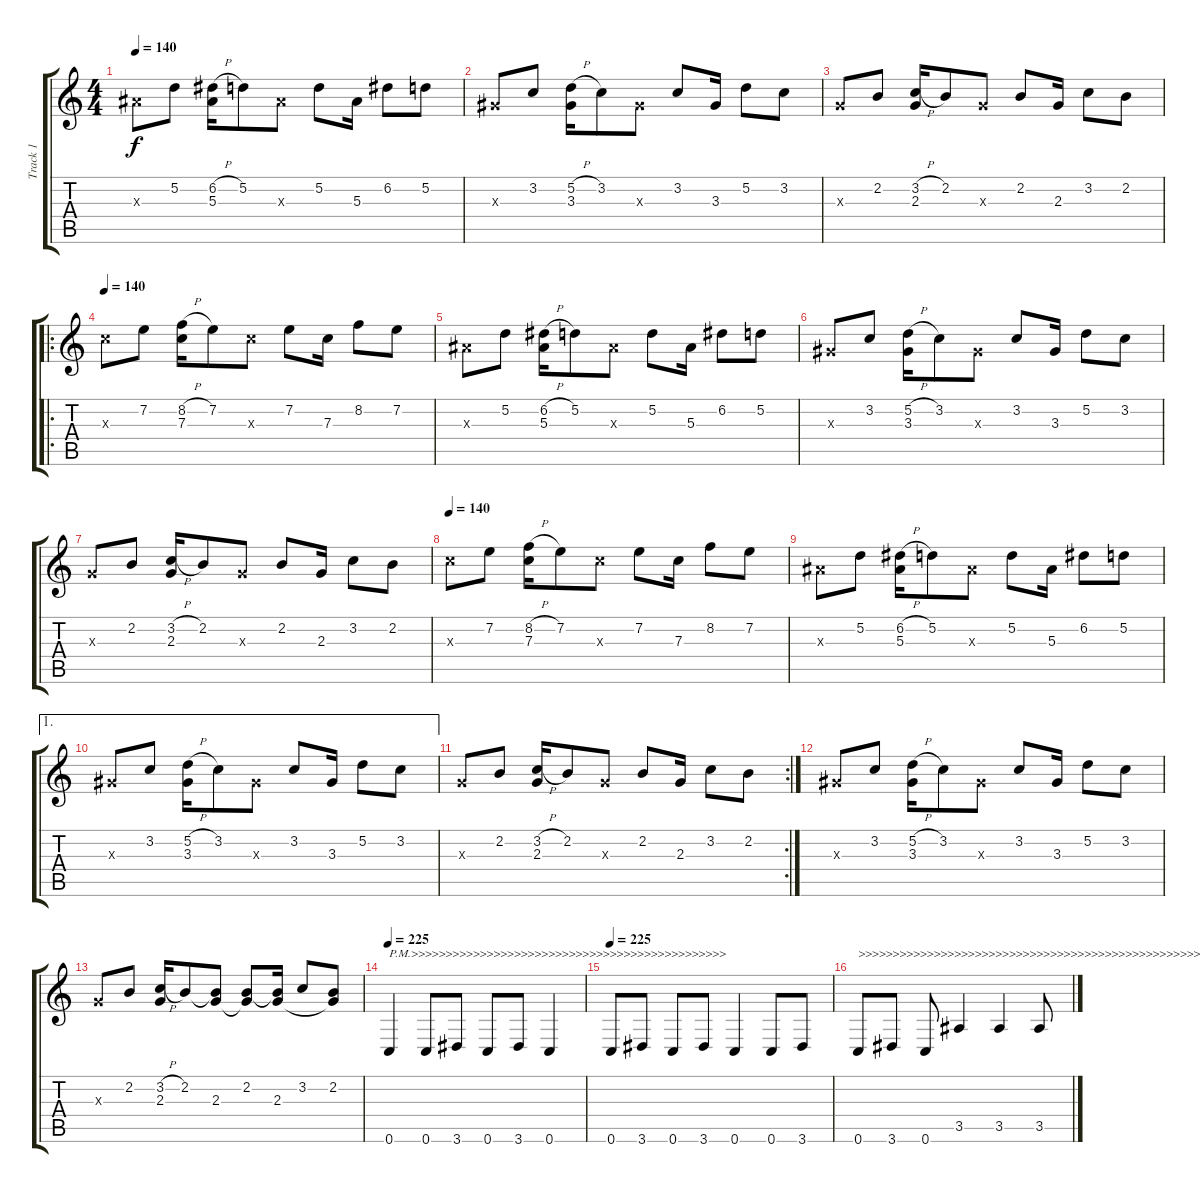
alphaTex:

\track ("Track 1" "Track 1") {instrument overdrivenguitar}
\staff {score tabs}
\tuning (D4 A3 F3 C3 G2 C2) {hide}
\ts (4 4)
\tempo 140
\clef g2
\ks c
5.3{x}.8{dy f} 5.2.8 (6.2{h} 5.3).16 5.2.8 5.3{x}.8 5.2.8 5.3.16 6.2.8 5.2.8 |
3.3{x}.8 3.2.8 (5.2{h} 3.3).16 3.2.8 3.3{x}.8 3.2.8 3.3.16 5.2.8 3.2.8 |
2.3{x}.8 2.2.8 (3.2{h} 2.3).16 2.2.8 2.3{x}.8 2.2.8 2.3.16 3.2.8 2.2.8 |
\ro
\tempo 140
7.3{x}.8{instrument electricguitarmuted} 7.2.8 (8.2{h} 7.3).16 7.2.8 7.3{x}.8 7.2.8 7.3.16 8.2.8 7.2.8 |
5.3{x}.8 5.2.8 (6.2{h} 5.3).16 5.2.8 5.3{x}.8 5.2.8 5.3.16 6.2.8 5.2.8 |
3.3{x}.8 3.2.8 (5.2{h} 3.3).16 3.2.8 3.3{x}.8 3.2.8 3.3.16 5.2.8 3.2.8 |
2.3{x}.8 2.2.8 (3.2{h} 2.3).16 2.2.8 2.3{x}.8 2.2.8 2.3.16 3.2.8 2.2.8 |
\tempo 140
7.3{x}.8{instrument electricguitarmuted} 7.2.8 (8.2{h} 7.3).16 7.2.8 7.3{x}.8 7.2.8 7.3.16 8.2.8 7.2.8 |
5.3{x}.8 5.2.8 (6.2{h} 5.3).16 5.2.8 5.3{x}.8 5.2.8 5.3.16 6.2.8 5.2.8 |
\ae 1
3.3{x}.8 3.2.8 (5.2{h} 3.3).16 3.2.8 3.3{x}.8 3.2.8 3.3.16 5.2.8 3.2.8 |
\rc 2
2.3{x}.8 2.2.8 (3.2{h} 2.3).16 2.2.8 2.3{x}.8 2.2.8 2.3.16 3.2.8 2.2.8 |
3.3{x}.8 3.2.8 (5.2{h} 3.3).16 3.2.8 3.3{x}.8 3.2.8 3.3.16 5.2.8 3.2.8 |
2.3{x}.8 2.2.8{volume 13 instrument overdrivenguitar} (3.2{h} 2.3).16 2.2.8 (2.2{t} 2.3).8 (2.2 2.3{t}).8 (2.2{t} 2.3).16 3.2.8 (2.2 2.3{t}).8 |
\tempo 225
0.6.4{txt "P.M.>>>>>>>>>>>>>>>>>>>>>>>>>>>>>>>>>>>>>>>>>>>>>>" volume 8 balance 1} 0.6.8 3.6.8 0.6.8 3.6.8 0.6.4 |
\tempo 225
0.6.8 3.6.8 0.6.8 3.6.8 0.6.4 0.6.8 3.6.8 |
0.6.8{txt ">>>>>>>>>>>>>>>>>>>>>>>>>>>>>>>>>>>>>>>>>>>>>>>>>>"} 3.6.8 0.6.8 3.5.4 3.5.4 3.5.8
